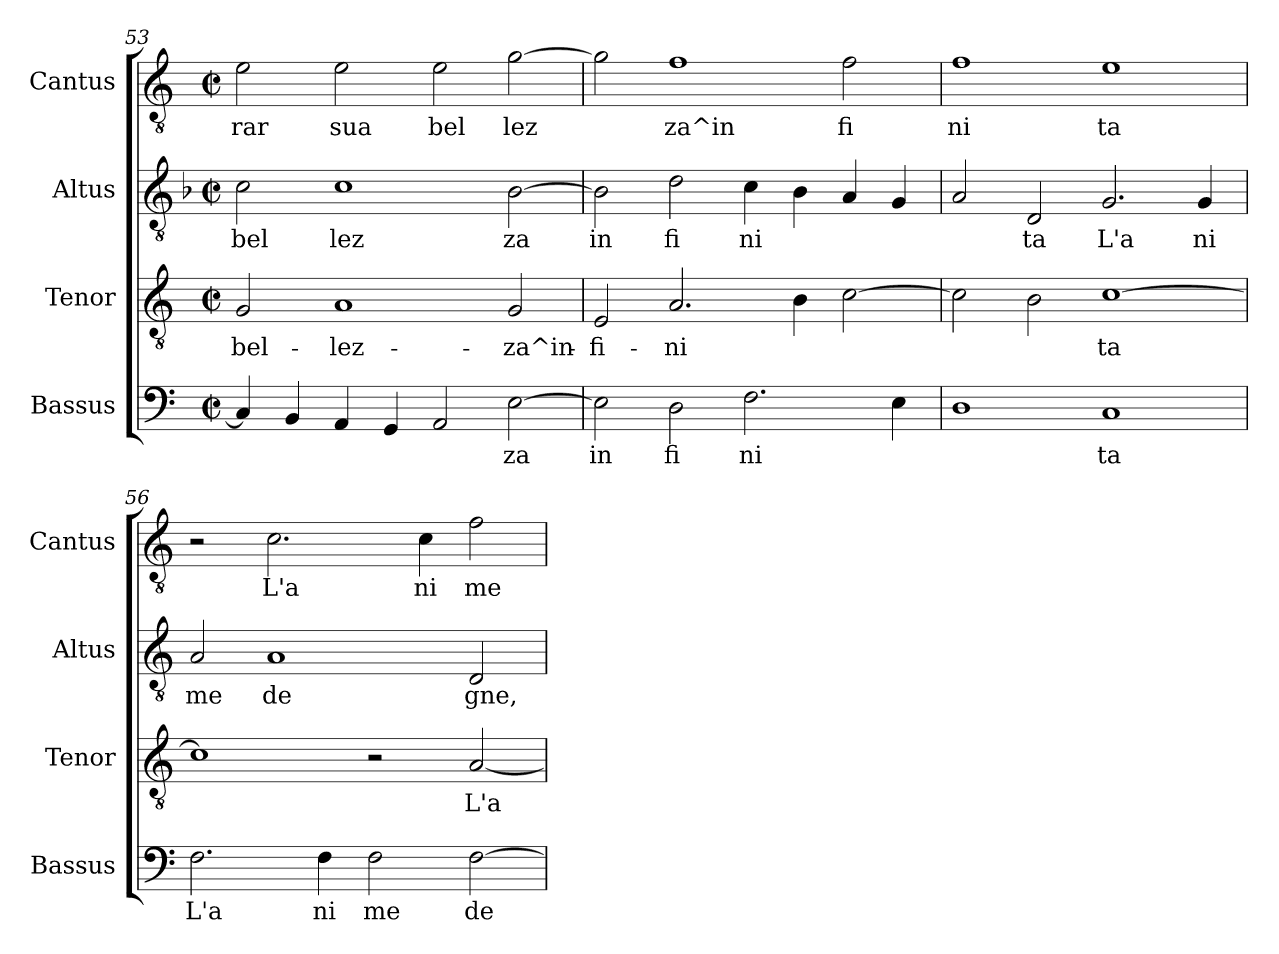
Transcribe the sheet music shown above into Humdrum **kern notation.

**kern	**text	**kern	**text	**kern	**text	**kern	**text
*part4	*part4	*part3	*part3	*part2	*part2	*part1	*part1
*staff4	*staff4	*staff3	*staff3	*staff2	*staff2	*staff1	*staff1
*I"Bassus	*	*I"Tenor	*	*I"Altus	*	*I"Cantus	*
*I'Bassus	*	*I'Tenor	*	*I'Altus	*	*I'Cantus	*
*clefF4	*	*clefGv2	*	*clefGv2	*	*clefGv2	*
*k[]	*	*k[]	*	*k[b-]	*	*k[]	*
*C:	*	*C:	*	*F:	*	*C:	*
*M2/2	*	*M2/2	*	*M2/2	*	*M2/2	*
*met(c|)	*	*met(c|)	*	*met(c|)	*	*met(c|)	*
=53	=53	=53	=53	=53	=53	=53	=53
!	!LO:LY:b:cj	!	!LO:LY:b:cj	!	!LO:LY:b:cj	!	!LO:LY:b:cj
4C/]	.	2G/	bel-	2c\	bel	2e\	rar
!	!LO:LY:b:cj	!	!	!	!	!	!
4BB/	.	.	.	.	.	.	.
!	!LO:LY:b:cj	!	!LO:LY:b:cj	!	!LO:LY:b:cj	!	!LO:LY:b:cj
4AA/	.	1A	-lez-	1c	lez	2e\	sua
!	!LO:LY:b:cj	!	!	!	!	!	!
4GG/	.	.	.	.	.	.	.
!	!LO:LY:b:cj	!	!	!	!	!	!LO:LY:b:cj
2AA/	.	.	.	.	.	2e\	bel
!	!LO:LY:b:cj	!	!LO:LY:b:cj	!	!LO:LY:b:cj	!	!LO:LY:b:cj
[>2E\	za	2G/	-za^in-	[>2B-\	za	[>2g\	lez
=54	=54	=54	=54	=54	=54	=54	=54
!	!LO:LY:b:cj	!	!LO:LY:b:cj	!	!LO:LY:b:cj	!	!LO:LY:b:cj
2E\]	in	2E/	-fi-	2B-\]	in	2g\]	.
!	!LO:LY:b:cj	!	!LO:LY:b:cj	!	!LO:LY:b:cj	!	!LO:LY:b:cj
2D\	fi	2.A/	-ni-	2d\	fi	1f	za^in
!	!LO:LY:b:cj	!	!	!	!LO:LY:b:cj	!	!
2.F\	ni	.	.	4c\	ni	.	.
!	!	!	!LO:LY:b:cj	!	!LO:LY:b:cj	!	!
.	.	4B\	--	4B-\	.	.	.
!	!	!	!LO:LY:b:cj	!	!LO:LY:b:cj	!	!LO:LY:b:cj
.	.	[<2c\	--	4A/	.	2f\	fi
!	!LO:LY:b:cj	!	!	!	!LO:LY:b:cj	!	!
4E\	.	.	.	4G/	.	.	.
!!LO:PB:g=z
=55	=55	=55	=55	=55	=55	=55	=55
*	*	*	*	*k[]	*	*	*
*	*	*	*	*C:	*	*	*
!	!LO:LY:b:cj	!	!LO:LY:b:cj	!	!LO:LY:b:cj	!	!LO:LY:b:cj
1D	.	2c\]	--	2A/	.	1f	ni
!	!	!	!LO:LY:b:cj	!	!LO:LY:b:cj	!	!
.	.	2B\	--	2D/	ta	.	.
!	!LO:LY:b:cj	!	!LO:LY:b:cj	!	!LO:LY:b:cj	!	!LO:LY:b:cj
1C	ta	[>1c	-ta	2.G/	L'a	1e	ta
!	!	!	!	!	!LO:LY:b:cj	!	!
.	.	.	.	4G/	ni	.	.
=56	=56	=56	=56	=56	=56	=56	=56
!	!LO:LY:b:cj	!	!LO:LY:b:cj	!	!LO:LY:b:cj	!	!
2.F\	L'a	1c]	.	2A/	me	2r	.
!	!	!	!	!	!LO:LY:b:cj	!	!LO:LY:b:cj
.	.	.	.	1A	de	2.c\	L'a
!	!LO:LY:b:cj	!	!	!	!	!	!
4F\	ni	.	.	.	.	.	.
!	!LO:LY:b:cj	!	!	!	!	!	!
2F\	me	2r	.	.	.	.	.
!	!	!	!	!	!	!	!LO:LY:b:cj
.	.	.	.	.	.	4c\	ni
!	!LO:LY:b:cj	!	!LO:LY:b:cj	!	!LO:LY:b:cj	!	!LO:LY:b:cj
[>2F\	de	[<2A/	L'a-	2D/	gne,	2f\	me
=	=	=	=	=	=	=	=
*-	*-	*-	*-	*-	*-	*-	*-
